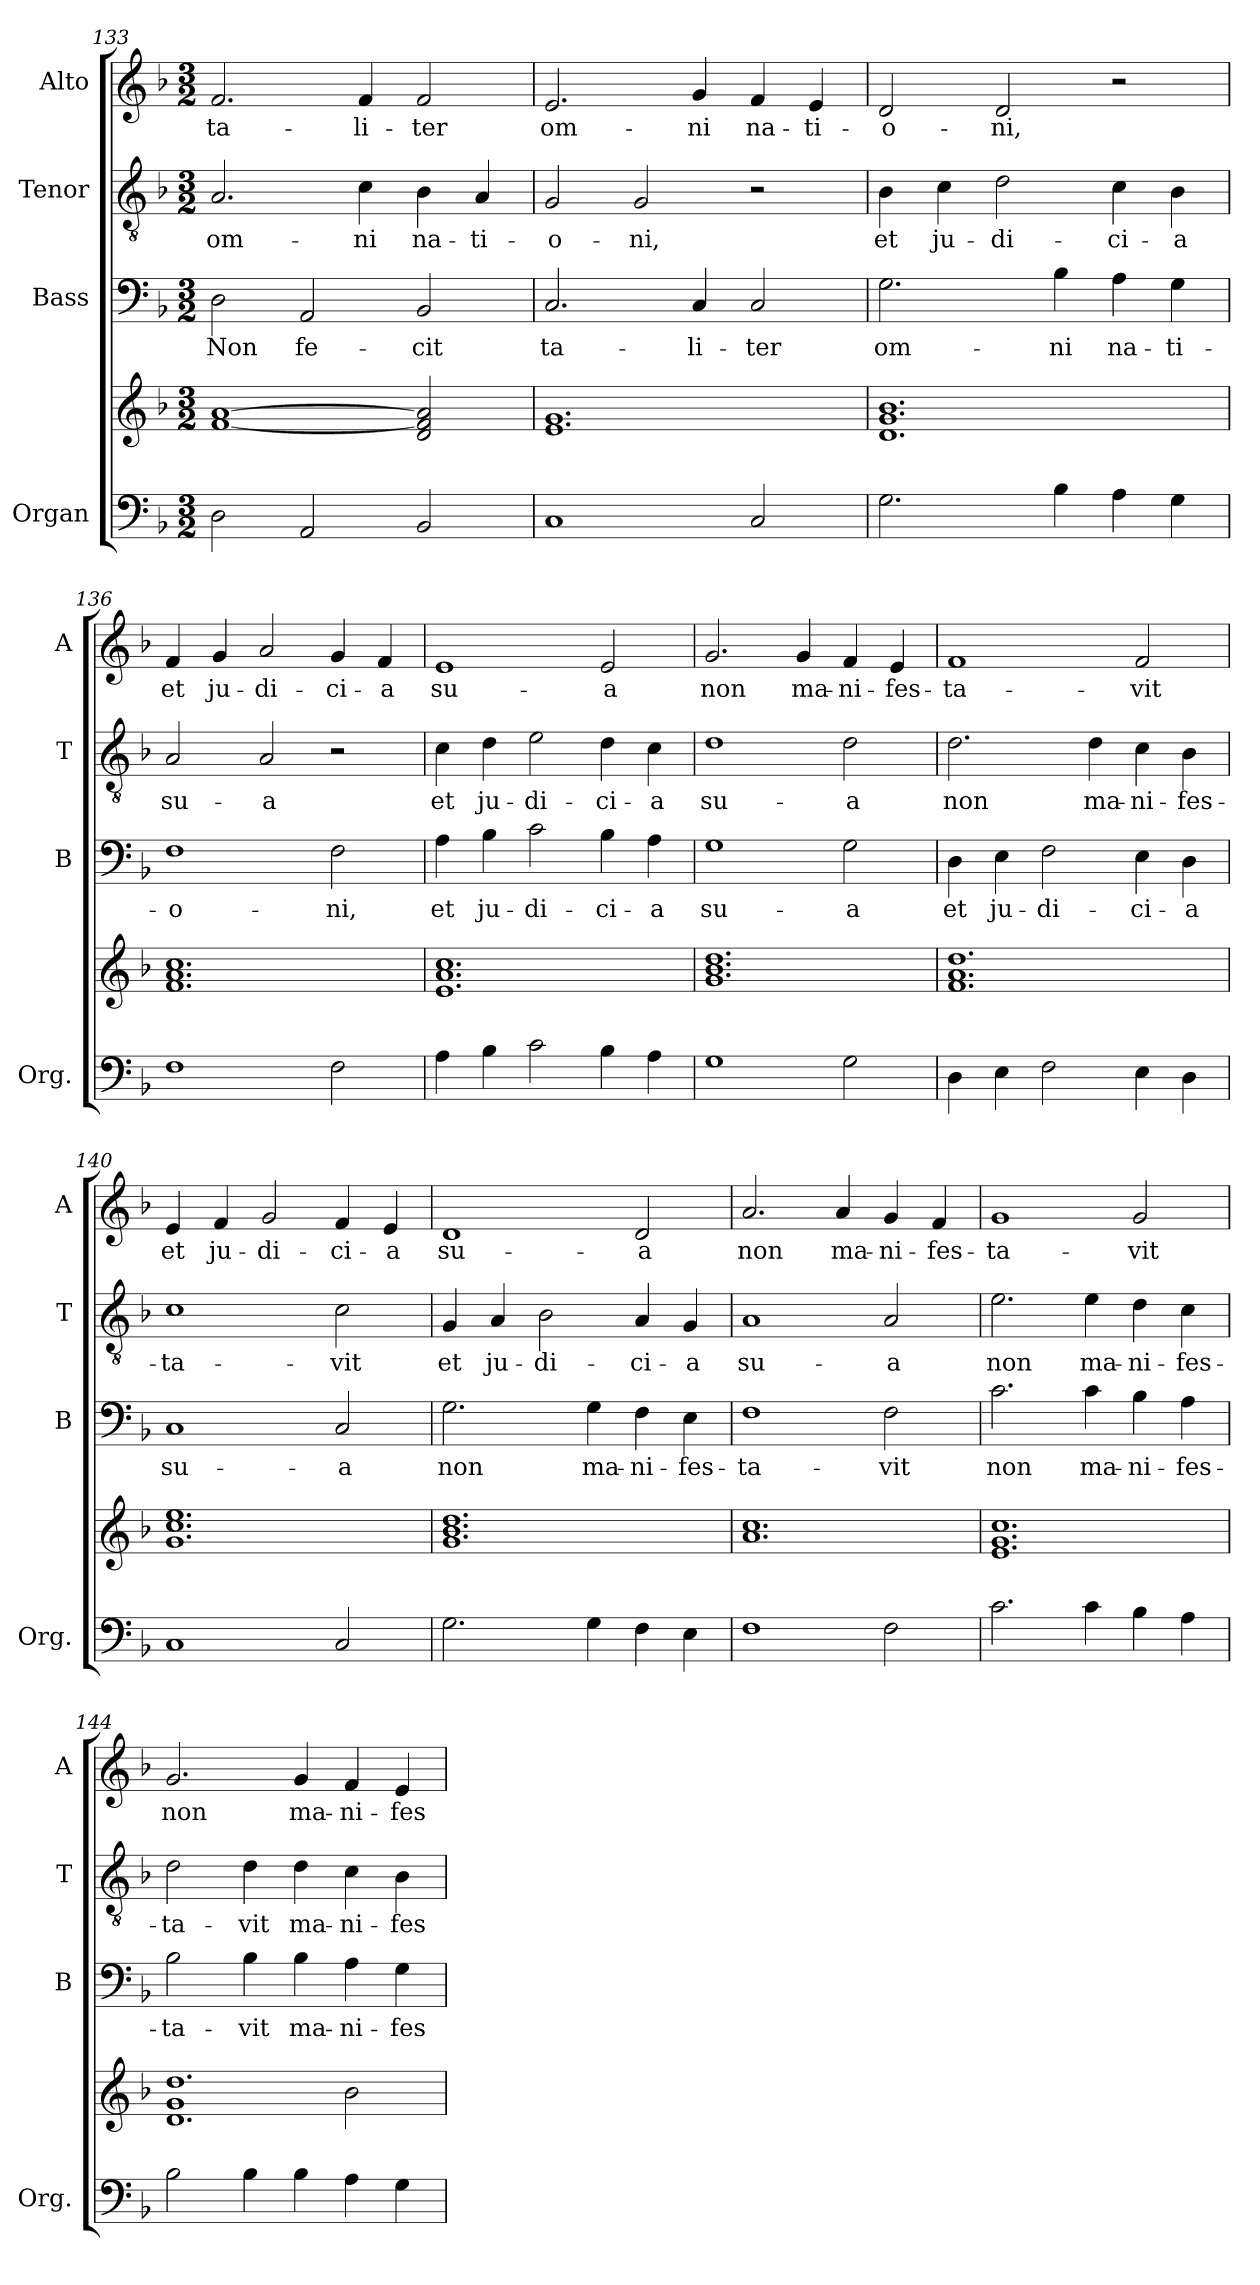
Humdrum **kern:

**kern	**kern	**kern	**text	**kern	**text	**kern	**text
*part4	*part4	*part3	*part3	*part2	*part2	*part1	*part1
*staff5	*staff4	*staff3	*staff3	*staff2	*staff2	*staff1	*staff1
*I"Organ	*	*I"Bass	*	*I"Tenor	*	*I"Alto	*
*I'Org.	*	*I'B	*	*I'T	*	*I'A	*
!!LO:LB:g=z
*clefF4	*clefG2	*clefF4	*	*clefGv2	*	*clefG2	*
*k[b-]	*k[b-]	*k[b-]	*	*k[b-]	*	*k[b-]	*
*F:	*F:	*F:	*	*F:	*	*F:	*
*M3/2	*M3/2	*M3/2	*	*M3/2	*	*M3/2	*
=133	=133	=133	=133	=133	=133	=133	=133
!	!	!	!LO:LY:b	!	!LO:LY:b	!	!LO:LY:b
2D\	[1f! [1a!	2D\	Non	2.A/	om-	2.f/	ta-
!	!	!	!LO:LY:b	!	!	!	!
2AA/	.	2AA/	fe-	.	.	.	.
!	!	!	!	!	!LO:LY:b	!	!LO:LY:b
.	.	.	.	4c\	-ni	4f/	-li-
!	!	!	!LO:LY:b	!	!LO:LY:b	!	!LO:LY:b
2BB-/	2d!/ 2f!/] 2a!/]	2BB-/	-cit	4B-\	na-	2f/	-ter
!	!	!	!	!	!LO:LY:b	!	!
.	.	.	.	4A/	-ti-	.	.
=134	=134	=134	=134	=134	=134	=134	=134
!	!	!	!LO:LY:b	!	!LO:LY:b	!	!LO:LY:b
1C	1.e! 1.g!	2.C/	ta-	2G/	-o-	2.e/	om-
!	!	!	!	!	!LO:LY:b	!	!
.	.	.	.	2G/	-ni,	.	.
!	!	!	!LO:LY:b	!	!	!	!LO:LY:b
.	.	4C/	-li-	.	.	4g/	-ni
!	!	!	!LO:LY:b	!	!	!	!LO:LY:b
2C/	.	2C/	-ter	2r	.	4f/	na-
!	!	!	!	!	!	!	!LO:LY:b
.	.	.	.	.	.	4e/	-ti-
=135	=135	=135	=135	=135	=135	=135	=135
!	!	!	!LO:LY:b	!	!LO:LY:b	!	!LO:LY:b
2.G\	1.d! 1.g! 1.b-!	2.G\	om-	4B-\	et	2d/	-o-
!	!	!	!	!	!LO:LY:b	!	!
.	.	.	.	4c\	ju-	.	.
!	!	!	!	!	!LO:LY:b	!	!LO:LY:b
.	.	.	.	2d\	-di-	2d/	-ni,
!	!	!	!LO:LY:b	!	!	!	!
4B-\	.	4B-\	-ni	.	.	.	.
!	!	!	!LO:LY:b	!	!LO:LY:b	!	!
4A\	.	4A\	na-	4c\	-ci-	2r	.
!	!	!	!LO:LY:b	!	!LO:LY:b	!	!
4G\	.	4G\	-ti-	4B-\	-a	.	.
=136	=136	=136	=136	=136	=136	=136	=136
!	!	!	!LO:LY:b	!	!LO:LY:b	!	!LO:LY:b
1F	1.f! 1.a! 1.cc!	1F	-o-	2A/	su-	4f/	et
!	!	!	!	!	!	!	!LO:LY:b
.	.	.	.	.	.	4g/	ju-
!	!	!	!	!	!LO:LY:b	!	!LO:LY:b
.	.	.	.	2A/	-a	2a/	-di-
!	!	!	!LO:LY:b	!	!	!	!LO:LY:b
2F\	.	2F\	-ni,	2r	.	4g/	-ci-
!	!	!	!	!	!	!	!LO:LY:b
.	.	.	.	.	.	4f/	-a
=137	=137	=137	=137	=137	=137	=137	=137
!	!	!	!LO:LY:b	!	!LO:LY:b	!	!LO:LY:b
4A\	1.e! 1.a! 1.cc!	4A\	et	4c\	et	1e	su-
!	!	!	!LO:LY:b	!	!LO:LY:b	!	!
4B-\	.	4B-\	ju-	4d\	ju-	.	.
!	!	!	!LO:LY:b	!	!LO:LY:b	!	!
2c\	.	2c\	-di-	2e\	-di-	.	.
!	!	!	!LO:LY:b	!	!LO:LY:b	!	!LO:LY:b
4B-\	.	4B-\	-ci-	4d\	-ci-	2e/	-a
!	!	!	!LO:LY:b	!	!LO:LY:b	!	!
4A\	.	4A\	-a	4c\	-a	.	.
!!LO:PB:g=z
=138	=138	=138	=138	=138	=138	=138	=138
!	!	!	!LO:LY:b	!	!LO:LY:b	!	!LO:LY:b
1G	1.g! 1.b-! 1.dd!	1G	su-	1d	su-	2.g/	non
!	!	!	!	!	!	!	!LO:LY:b
.	.	.	.	.	.	4g/	ma-
!	!	!	!LO:LY:b	!	!LO:LY:b	!	!LO:LY:b
2G\	.	2G\	-a	2d\	-a	4f/	-ni-
!	!	!	!	!	!	!	!LO:LY:b
.	.	.	.	.	.	4e/	-fes-
=139	=139	=139	=139	=139	=139	=139	=139
!	!	!	!LO:LY:b	!	!LO:LY:b	!	!LO:LY:b
4D\	1.f! 1.a! 1.dd!	4D\	et	2.d\	non	1f	-ta-
!	!	!	!LO:LY:b	!	!	!	!
4E\	.	4E\	ju-	.	.	.	.
!	!	!	!LO:LY:b	!	!	!	!
2F\	.	2F\	-di-	.	.	.	.
!	!	!	!	!	!LO:LY:b	!	!
.	.	.	.	4d\	ma-	.	.
!	!	!	!LO:LY:b	!	!LO:LY:b	!	!LO:LY:b
4E\	.	4E\	-ci-	4c\	-ni-	2f/	-vit
!	!	!	!LO:LY:b	!	!LO:LY:b	!	!
4D\	.	4D\	-a	4B-\	-fes-	.	.
=140	=140	=140	=140	=140	=140	=140	=140
!	!	!	!LO:LY:b	!	!LO:LY:b	!	!LO:LY:b
1C	1.g! 1.cc! 1.ee!	1C	su-	1c	-ta-	4e/	et
!	!	!	!	!	!	!	!LO:LY:b
.	.	.	.	.	.	4f/	ju-
!	!	!	!	!	!	!	!LO:LY:b
.	.	.	.	.	.	2g/	-di-
!	!	!	!LO:LY:b	!	!LO:LY:b	!	!LO:LY:b
2C/	.	2C/	-a	2c\	-vit	4f/	-ci-
!	!	!	!	!	!	!	!LO:LY:b
.	.	.	.	.	.	4e/	-a
=141	=141	=141	=141	=141	=141	=141	=141
!	!	!	!LO:LY:b	!	!LO:LY:b	!	!LO:LY:b
2.G\	1.g! 1.b-! 1.dd!	2.G\	non	4G/	et	1d	su-
!	!	!	!	!	!LO:LY:b	!	!
.	.	.	.	4A/	ju-	.	.
!	!	!	!	!	!LO:LY:b	!	!
.	.	.	.	2B-\	-di-	.	.
!	!	!	!LO:LY:b	!	!	!	!
4G\	.	4G\	ma-	.	.	.	.
!	!	!	!LO:LY:b	!	!LO:LY:b	!	!LO:LY:b
4F\	.	4F\	-ni-	4A/	-ci-	2d/	-a
!	!	!	!LO:LY:b	!	!LO:LY:b	!	!
4E\	.	4E\	-fes-	4G/	-a	.	.
=142	=142	=142	=142	=142	=142	=142	=142
!	!	!	!LO:LY:b	!	!LO:LY:b	!	!LO:LY:b
1F	1.a! 1.cc!	1F	-ta-	1A	su-	2.a/	non
!	!	!	!	!	!	!	!LO:LY:b
.	.	.	.	.	.	4a/	ma-
!	!	!	!LO:LY:b	!	!LO:LY:b	!	!LO:LY:b
2F\	.	2F\	-vit	2A/	-a	4g/	-ni-
!	!	!	!	!	!	!	!LO:LY:b
.	.	.	.	.	.	4f/	-fes-
!!LO:PB:g=z
=143	=143	=143	=143	=143	=143	=143	=143
!	!	!	!LO:LY:b	!	!LO:LY:b	!	!LO:LY:b
2.c\	1.e! 1.g! 1.cc!	2.c\	non	2.e\	non	1g	-ta-
!	!	!	!LO:LY:b	!	!LO:LY:b	!	!
4c\	.	4c\	ma-	4e\	ma-	.	.
!	!	!	!LO:LY:b	!	!LO:LY:b	!	!LO:LY:b
4B-\	.	4B-\	-ni-	4d\	-ni-	2g/	-vit
!	!	!	!LO:LY:b	!	!LO:LY:b	!	!
4A\	.	4A\	-fes-	4c\	-fes-	.	.
=144	=144	=144	=144	=144	=144	=144	=144
*	*^	*	*	*	*	*	*
!	!	!	!	!LO:LY:b	!	!LO:LY:b	!	!LO:LY:b
2B-\	1.d! 1.dd!	1g!	2B-\	-ta-	2d\	-ta-	2.g/	non
!	!	!	!	!LO:LY:b	!	!LO:LY:b	!	!
4B-\	.	.	4B-\	-vit	4d\	-vit	.	.
!	!	!	!	!LO:LY:b	!	!LO:LY:b	!	!LO:LY:b
4B-\	.	.	4B-\	ma-	4d\	ma-	4g/	ma-
!	!	!	!	!LO:LY:b	!	!LO:LY:b	!	!LO:LY:b
4A\	.	2b-!\	4A\	-ni-	4c\	-ni-	4f/	-ni-
!	!	!	!	!LO:LY:b	!	!LO:LY:b	!	!LO:LY:b
4G\	.	.	4G\	-fes-	4B-\	-fes-	4e/	-fes-
*	*v	*v	*	*	*	*	*	*
=	=	=	=	=	=	=	=
*-	*-	*-	*-	*-	*-	*-	*-
